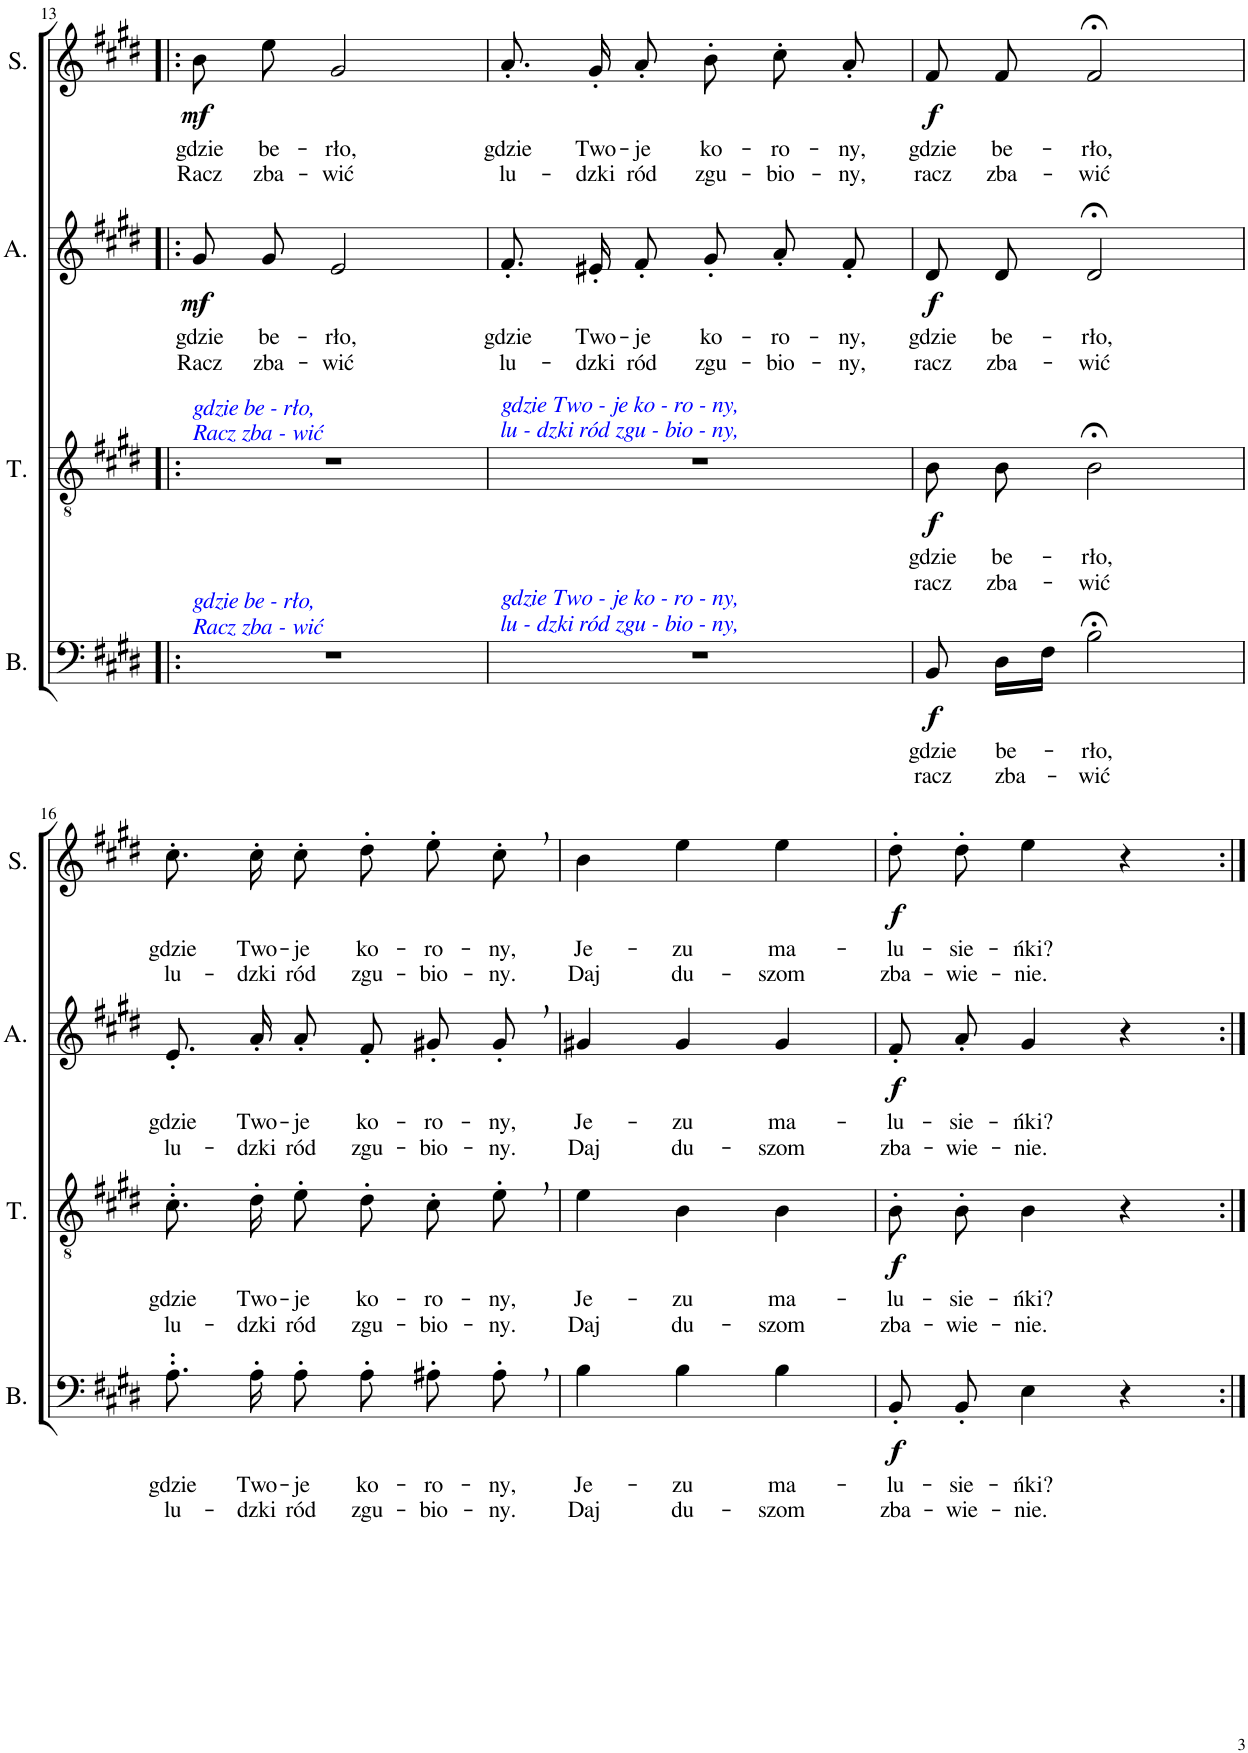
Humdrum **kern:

**kern	**text	**text	**dynam	**kern	**text	**text	**dynam	**kern	**text	**text	**dynam	**kern	**text	**text	**dynam
*part4	*part4	*part4	*part4	*part3	*part3	*part3	*part3	*part2	*part2	*part2	*part2	*part1	*part1	*part1	*part1
*staff4	*staff4	*staff4	*staff4	*staff3	*staff3	*staff3	*staff3	*staff2	*staff2	*staff2	*staff2	*staff1	*staff1	*staff1	*staff1
*I"B.	*	*	*	*I"T.	*	*	*	*I"A.	*	*	*	*I"S.	*	*	*
*I'B.	*	*	*	*I'T.	*	*	*	*I'A.	*	*	*	*I'S.	*	*	*
!!LO:PB:g=z
*clefF4	*	*	*	*clefGv2	*	*	*	*clefG2	*	*	*	*clefG2	*	*	*
*k[f#c#g#d#]	*	*	*	*k[f#c#g#d#]	*	*	*	*k[f#c#g#d#]	*	*	*	*k[f#c#g#d#]	*	*	*
*M3/4	*	*	*	*M3/4	*	*	*	*M3/4	*	*	*	*M3/4	*	*	*
=13!|:	=13!|:	=13!|:	=13!|:	=13!|:	=13!|:	=13!|:	=13!|:	=13!|:	=13!|:	=13!|:	=13!|:	=13!|:	=13!|:	=13!|:	=13!|:
!	!	!	!	!LO:TX:a:i:color=#0000FF:t=gdzie be - rło,	!	!	!	!	!	!	!	!	!	!	!
!	!	!	!	!LO:TX:a:t=Racz zba - wić	!	!	!	!	!	!	!	!	!	!	!
!LO:TX:a:i:color=#0000FF:t=gdzie be - rło,	!	!	!	!	!	!	!	!	!	!	!	!	!	!	!
!LO:TX:a:t=Racz zba - wić	!	!	!	!	!	!	!	!	!	!	!	!	!	!	!
!	!	!	!	!	!	!	!	!	!LO:LY:b	!LO:LY:b	!LO:DY:b	!	!LO:LY:b	!LO:LY:b	!LO:DY:b
2.r	.	.	.	2.r	.	.	.	8g#/L	gdzie	Racz	mf	8b\L	gdzie	Racz	mf
!	!	!	!	!	!	!	!	!	!LO:LY:b	!LO:LY:b	!	!	!LO:LY:b	!LO:LY:b	!
.	.	.	.	.	.	.	.	8g#/J	be-	zba-	.	8ee\J	be-	zba-	.
!	!	!	!	!	!	!	!	!	!LO:LY:b	!LO:LY:b	!	!	!LO:LY:b	!LO:LY:b	!
.	.	.	.	.	.	.	.	2e/	-rło,	-wić	.	2g#/	-rło,	-wić	.
=14	=14	=14	=14	=14	=14	=14	=14	=14	=14	=14	=14	=14	=14	=14	=14
!	!	!	!	!LO:TX:a:i:color=#0000FF:t=gdzie Two - je ko - ro - ny,	!	!	!	!	!	!	!	!	!	!	!
!	!	!	!	!LO:TX:a:t=lu - dzki ród zgu - bio - ny,	!	!	!	!	!	!	!	!	!	!	!
!LO:TX:a:i:color=#0000FF:t=gdzie Two - je ko - ro - ny,	!	!	!	!	!	!	!	!	!	!	!	!	!	!	!
!LO:TX:a:t=lu - dzki ród zgu - bio - ny,	!	!	!	!	!	!	!	!	!	!	!	!	!	!	!
!	!	!	!	!	!	!	!	!	!LO:LY:b	!LO:LY:b	!	!	!LO:LY:b	!LO:LY:b	!
2.r	.	.	.	2.r	.	.	.	8.f#'/L	gdzie	lu-	.	8.a'/L	gdzie	lu-	.
!	!	!	!	!	!	!	!	!	!LO:LY:b	!LO:LY:b	!	!	!LO:LY:b	!LO:LY:b	!
.	.	.	.	.	.	.	.	16e#X'/Jk	Two-	-dzki	.	16g#'/Jk	Two-	-dzki	.
!	!	!	!	!	!	!	!	!	!LO:LY:b	!LO:LY:b	!	!	!LO:LY:b	!LO:LY:b	!
.	.	.	.	.	.	.	.	8f#'/L	-je	ród	.	8a'/L	-je	ród	.
!	!	!	!	!	!	!	!	!	!LO:LY:b	!LO:LY:b	!	!	!LO:LY:b	!LO:LY:b	!
.	.	.	.	.	.	.	.	8g#'/J	ko-	zgu-	.	8b'/J	ko-	zgu-	.
!	!	!	!	!	!	!	!	!	!LO:LY:b	!LO:LY:b	!	!	!LO:LY:b	!LO:LY:b	!
.	.	.	.	.	.	.	.	8a'/L	-ro-	-bio-	.	8cc#'\L	-ro-	-bio-	.
!	!	!	!	!	!	!	!	!	!LO:LY:b	!LO:LY:b	!	!	!LO:LY:b	!LO:LY:b	!
.	.	.	.	.	.	.	.	8f#'/J	-ny,	-ny,	.	8a'\J	-ny,	-ny,	.
=15	=15	=15	=15	=15	=15	=15	=15	=15	=15	=15	=15	=15	=15	=15	=15
!	!LO:LY:b	!LO:LY:b	!LO:DY:b	!	!LO:LY:b	!LO:LY:b	!LO:DY:b	!	!LO:LY:b	!LO:LY:b	!LO:DY:b	!	!LO:LY:b	!LO:LY:b	!LO:DY:b
8BB/	gdzie	racz	f	8B\L	gdzie	racz	f	8d#/L	gdzie	racz	f	8f#/L	gdzie	racz	f
!	!LO:LY:b	!LO:LY:b	!	!	!LO:LY:b	!LO:LY:b	!	!	!LO:LY:b	!LO:LY:b	!	!	!LO:LY:b	!LO:LY:b	!
16D#\LL	be-	zba-	.	8B\J	be-	zba-	.	8d#/J	be-	zba-	.	8f#/J	be-	zba-	.
16F#\JJ	.	.	.	.	.	.	.	.	.	.	.	.	.	.	.
!	!LO:LY:b	!LO:LY:b	!	!	!LO:LY:b	!LO:LY:b	!	!	!LO:LY:b	!LO:LY:b	!	!	!LO:LY:b	!LO:LY:b	!
2B;<\	-rło,	-wić	.	2B;<\	-rło,	-wić	.	2d#;</	-rło,	-wić	.	2f#;</	-rło,	-wić	.
!!LO:LB:g=z
=16	=16	=16	=16	=16	=16	=16	=16	=16	=16	=16	=16	=16	=16	=16	=16
!	!LO:LY:b	!LO:LY:b	!	!	!LO:LY:b	!LO:LY:b	!	!	!LO:LY:b	!LO:LY:b	!	!	!LO:LY:b	!LO:LY:b	!
8.A''\	gdzie	lu-	.	8.c#''\L	gdzie	lu-	.	8.e'/L	gdzie	lu-	.	8.cc#'\L	gdzie	lu-	.
!	!LO:LY:b	!LO:LY:b	!	!	!LO:LY:b	!LO:LY:b	!	!	!LO:LY:b	!LO:LY:b	!	!	!LO:LY:b	!LO:LY:b	!
16A'\	Two-	-dzki	.	16d#'\Jk	Two-	-dzki	.	16a'/Jk	Two-	-dzki	.	16cc#'\Jk	Two-	-dzki	.
!	!LO:LY:b	!LO:LY:b	!	!	!LO:LY:b	!LO:LY:b	!	!	!LO:LY:b	!LO:LY:b	!	!	!LO:LY:b	!LO:LY:b	!
8A'\	-je	ród	.	8e'\L	-je	ród	.	8a'/L	-je	ród	.	8cc#'\L	-je	ród	.
!	!LO:LY:b	!LO:LY:b	!	!	!LO:LY:b	!LO:LY:b	!	!	!LO:LY:b	!LO:LY:b	!	!	!LO:LY:b	!LO:LY:b	!
8A'\	ko-	zgu-	.	8d#'\J	ko-	zgu-	.	8f#'/J	ko-	zgu-	.	8dd#'\J	ko-	zgu-	.
!	!LO:LY:b	!LO:LY:b	!	!	!LO:LY:b	!LO:LY:b	!	!	!LO:LY:b	!LO:LY:b	!	!	!LO:LY:b	!LO:LY:b	!
8A#X'\	-ro-	-bio-	.	8c#'\L	-ro-	-bio-	.	8g#X'/L	-ro-	-bio-	.	8ee'\L	-ro-	-bio-	.
!	!LO:LY:b	!LO:LY:b	!	!	!LO:LY:b	!LO:LY:b	!	!	!LO:LY:b	!LO:LY:b	!	!	!LO:LY:b	!LO:LY:b	!
8A#',\	-ny,	-ny.	.	8e',\J	-ny,	-ny.	.	8g#',/J	-ny,	-ny.	.	8cc#',\J	-ny,	-ny.	.
=17	=17	=17	=17	=17	=17	=17	=17	=17	=17	=17	=17	=17	=17	=17	=17
!	!LO:LY:b	!LO:LY:b	!	!	!LO:LY:b	!LO:LY:b	!	!	!LO:LY:b	!LO:LY:b	!	!	!LO:LY:b	!LO:LY:b	!
4B\	Je-	Daj	.	4e\	Je-	Daj	.	4g#X/	Je-	Daj	.	4b\	Je-	Daj	.
!	!LO:LY:b	!LO:LY:b	!	!	!LO:LY:b	!LO:LY:b	!	!	!LO:LY:b	!LO:LY:b	!	!	!LO:LY:b	!LO:LY:b	!
4B\	-zu	du-	.	4B\	-zu	du-	.	4g#/	-zu	du-	.	4ee\	-zu	du-	.
!	!LO:LY:b	!LO:LY:b	!	!	!LO:LY:b	!LO:LY:b	!	!	!LO:LY:b	!LO:LY:b	!	!	!LO:LY:b	!LO:LY:b	!
4B\	ma-	-szom	.	4B\	ma-	-szom	.	4g#/	ma-	-szom	.	4ee\	ma-	-szom	.
=18	=18	=18	=18	=18	=18	=18	=18	=18	=18	=18	=18	=18	=18	=18	=18
!	!LO:LY:b	!LO:LY:b	!LO:DY:b	!	!LO:LY:b	!LO:LY:b	!LO:DY:b	!	!LO:LY:b	!LO:LY:b	!LO:DY:b	!	!LO:LY:b	!LO:LY:b	!LO:DY:b
8BB'/	-lu-	zba-	f	8B'\L	-lu-	zba-	f	8f#'/L	-lu-	zba-	f	8dd#'\L	-lu-	zba-	f
!	!LO:LY:b	!LO:LY:b	!	!	!LO:LY:b	!LO:LY:b	!	!	!LO:LY:b	!LO:LY:b	!	!	!LO:LY:b	!LO:LY:b	!
8BB'/	-sie-	-wie-	.	8B'\J	-sie-	-wie-	.	8a'/J	-sie-	-wie-	.	8dd#'\J	-sie-	-wie-	.
!	!LO:LY:b	!LO:LY:b	!	!	!LO:LY:b	!LO:LY:b	!	!	!LO:LY:b	!LO:LY:b	!	!	!LO:LY:b	!LO:LY:b	!
4E\	-ńki?	-nie.	.	4B\	-ńki?	-nie.	.	4g#/	-ńki?	-nie.	.	4ee\	-ńki?	-nie.	.
4r	.	.	.	4r	.	.	.	4r	.	.	.	4r	.	.	.
=:|!	=:|!	=:|!	=:|!	=:|!	=:|!	=:|!	=:|!	=:|!	=:|!	=:|!	=:|!	=:|!	=:|!	=:|!	=:|!
*-	*-	*-	*-	*-	*-	*-	*-	*-	*-	*-	*-	*-	*-	*-	*-
